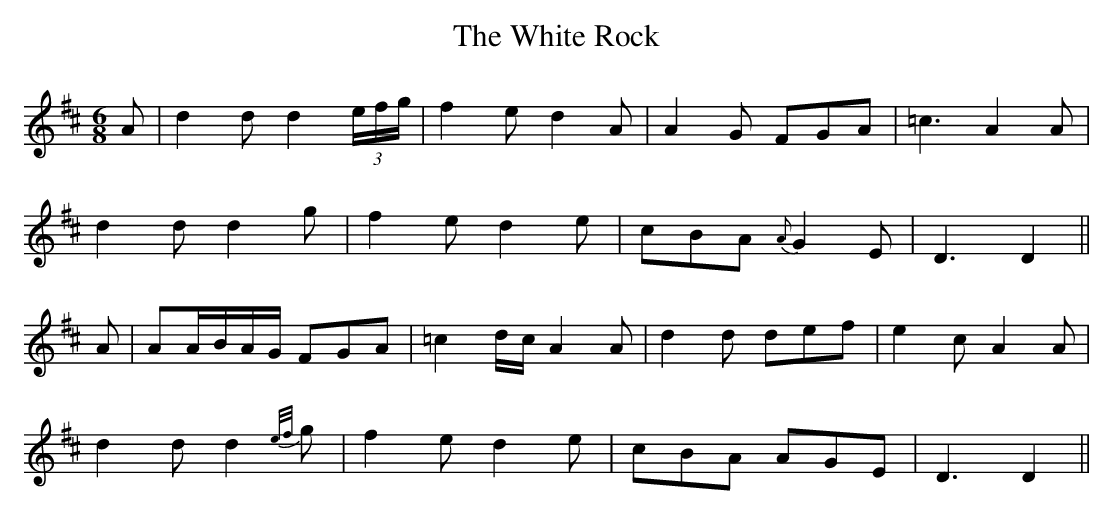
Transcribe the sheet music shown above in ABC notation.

X:1
T:White Rock, The
M:6/8
L:1/8
K:D
A | d2d d2 (3e/f/g/ | f2e d2A | A2G FGA | =c3 A2A |
d2d d2g | f2e d2e |cBA {A}G2E |D3 D2 ||
A | AA/B/A/G/ FGA | =c2 d/c/ A2A | d2d def |e2c A2A |
d2d d2 {e/f/}g | f2e d2e | cBA AGE | D3 D2 ||
